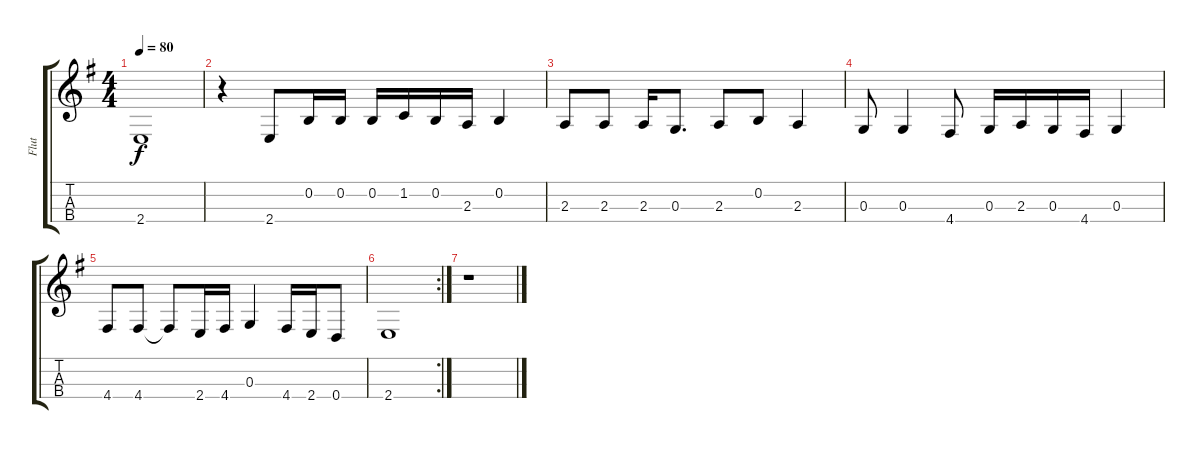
\track ("Flut" "Flut") {instrument flute}
\staff {score tabs}
\tuning (E4 B3 G3 D3) {hide}
\ts (4 4)
\tempo 80
\clef g2
\ks g
2.4.1{dy f} |
r.4 2.4.8 0.2.16 0.2.16 0.2.16 1.2.16 0.2.16 2.3.16 0.2.4 |
2.3.8 2.3.8 2.3.16 0.3.8{d} 2.3.8 0.2.8 2.3.4 |
0.3.8 0.3.4 4.4.8 0.3.16 2.3.16 0.3.16 4.4.16 0.3.4 |
4.4.8 4.4.8 4.4{t}.8 2.4.16 4.4.16 0.3.4 4.4.16 2.4.16 0.4.8 |
\rc 2
2.4.1 |
r.1
